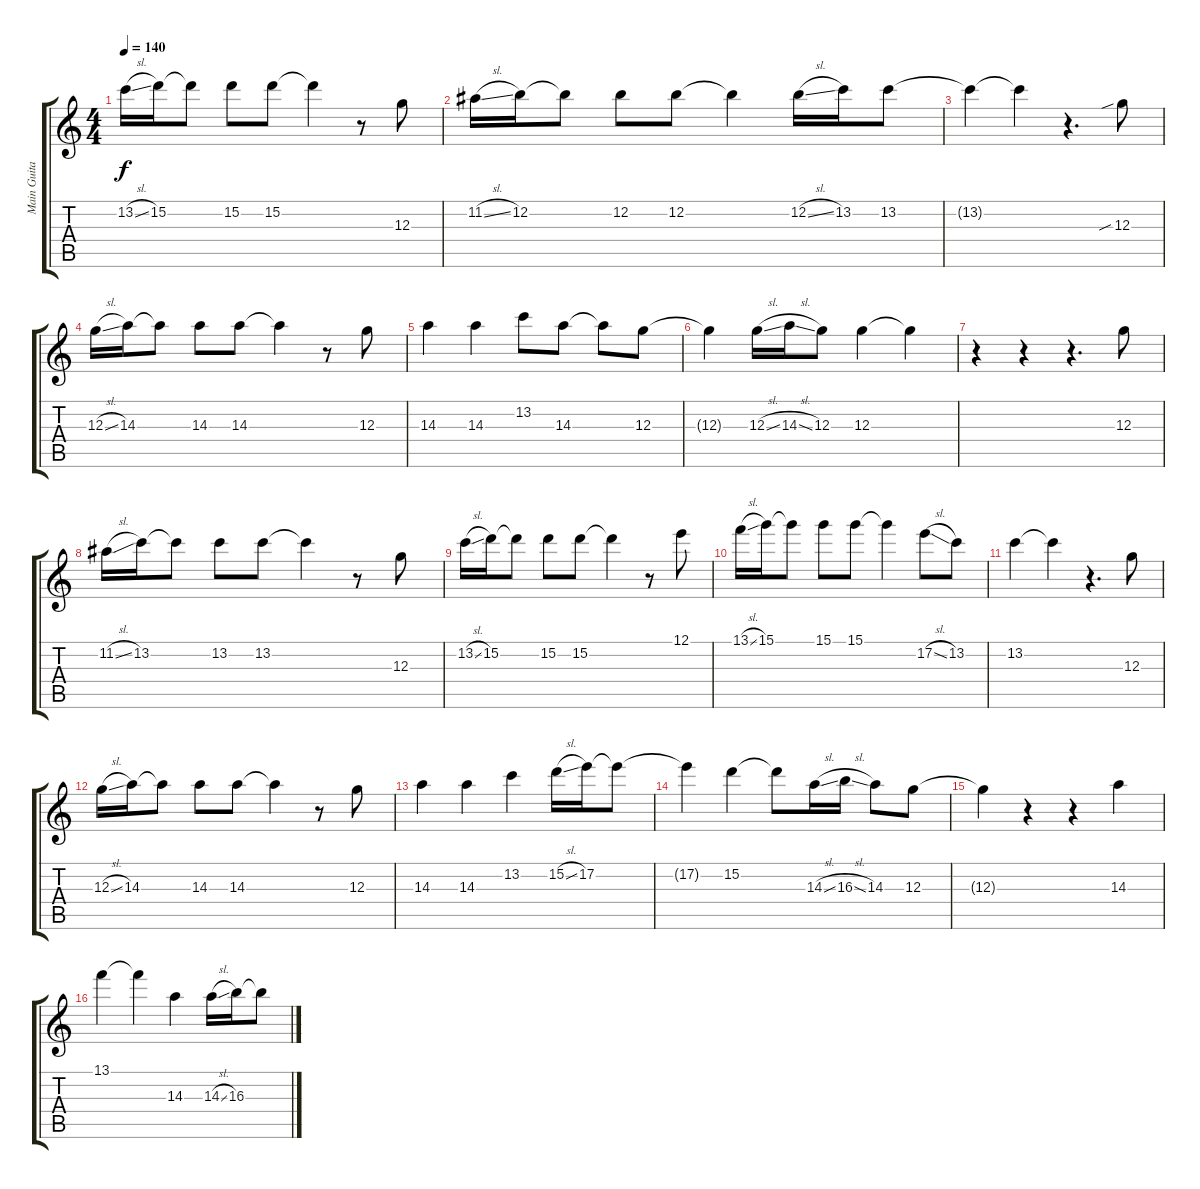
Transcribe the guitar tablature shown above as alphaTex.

\track ("Main Guitar" "Main Guita") {instrument overdrivenguitar}
\staff {score tabs}
\tuning (E4 B3 G3 D3 A2 E2) {hide}
\ts (4 4)
\tempo 140
\clef g2
\ks c
13.2{sl}.16{dy f} 15.2.16 15.2{t}.8 15.2.8 15.2.8 15.2{t}.4 r.8 12.3.8 |
11.2{sl}.16 12.2.16 12.2{t}.8 12.2.8 12.2.8 12.2{t}.4 12.2{sl}.16 13.2.16 13.2.8 |
13.2{t}.4 13.2{t}.4 r.4{d} 12.3{sib}.8 |
12.3{sl}.16 14.3.16 14.3{t}.8 14.3.8 14.3.8 14.3{t}.4 r.8 12.3.8 |
14.3.4 14.3.4 13.2.8 14.3.8 14.3{t}.8 12.3.8 |
12.3{t}.4 12.3{sl}.16 14.3{sl}.16 12.3.8 12.3.4 12.3{t}.4 |
r.4 r.4 r.4{d} 12.3.8 |
11.2{sl}.16 13.2.16 13.2{t}.8 13.2.8 13.2.8 13.2{t}.4 r.8 12.3.8 |
13.2{sl}.16 15.2.16 15.2{t}.8 15.2.8 15.2.8 15.2{t}.4 r.8 12.1.8 |
13.1{sl}.16 15.1.16 15.1{t}.8 15.1.8 15.1.8 15.1{t}.4 17.2{sl}.8 13.2.8 |
13.2.4 13.2{t}.4 r.4{d} 12.3.8 |
12.3{sl}.16 14.3.16 14.3{t}.8 14.3.8 14.3.8 14.3{t}.4 r.8 12.3.8 |
14.3.4 14.3.4 13.2.4 15.2{sl}.16 17.2.16 17.2{t}.8 |
17.2{t}.4 15.2.4 15.2{t}.8 14.3{sl}.16 16.3{sl}.16 14.3.8 12.3.8 |
12.3{t}.4 r.4 r.4 14.3.4 |
13.1.4 13.1{t}.4 14.3.4 14.3{sl}.16 16.3.16 16.3{t}.8
